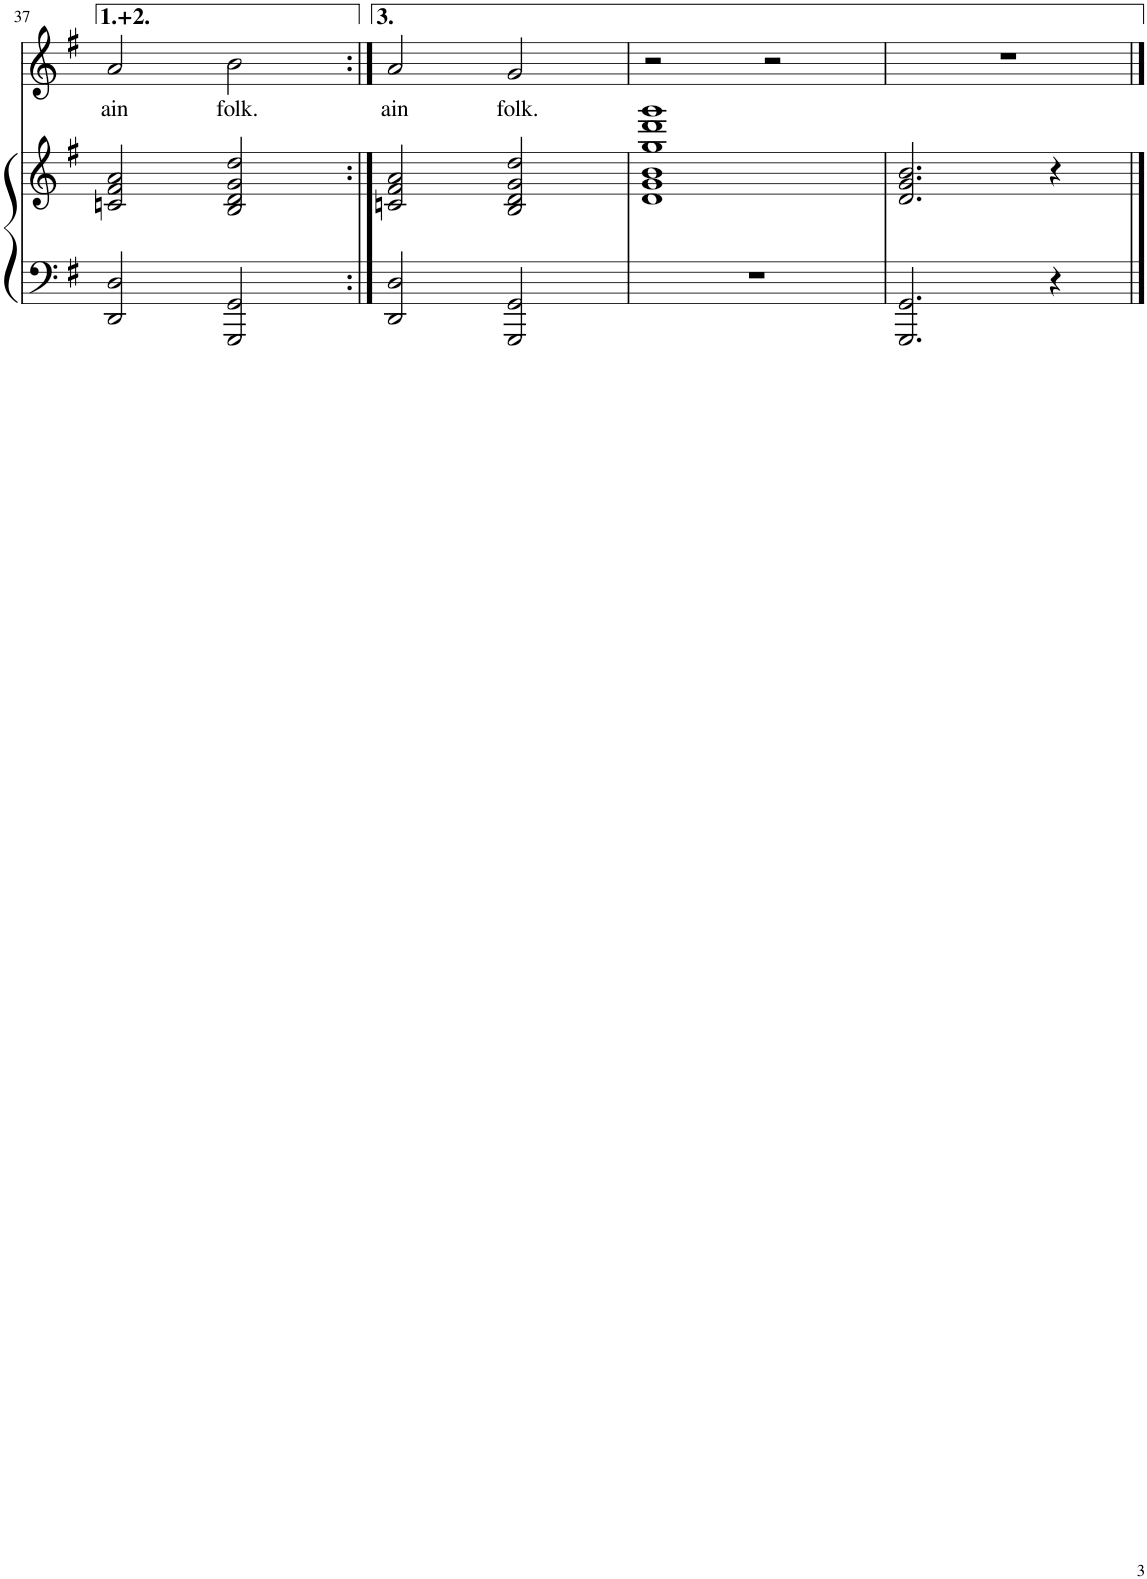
**kern	**kern	**kern	**text
*part2	*part2	*part1	*part1
*staff3	*staff2	*staff1	*staff1
*I"Piano	*	*I"Voice	*
*I'Pno	*	*	*
!!LO:PB:g=z
*clefF4	*clefG2	*clefG2	*
*k[f#]	*k[f#]	*k[f#]	*
*M4/4	*M4/4	*M4/4	*
=37	=37	=37	=37
!	!	!	!LO:LY:b
2DD/ 2D/	2cn/ 2f#/ 2a/	2a/	ain
!	!	!	!LO:LY:b
2GGG/ 2GG/	2B/ 2d/ 2g/ 2dd/	2b\	folk.
=38:|!	=38:|!	=38:|!	=38:|!
!	!	!	!LO:LY:b
2DD/ 2D/	2cn/ 2f#/ 2a/	2a/	ain
!	!	!	!LO:LY:b
2GGG/ 2GG/	2B/ 2d/ 2g/ 2dd/	2g/	folk.
=39	=39	=39	=39
1r	1d 1g 1b 1gg 1ddd 1ggg	2r	.
.	.	2r	.
=40	=40	=40	=40
2.GGG/ 2.GG/	2.d/ 2.g/ 2.b/	1r	.
4r	4r	.	.
==	==	==	==
*-	*-	*-	*-
